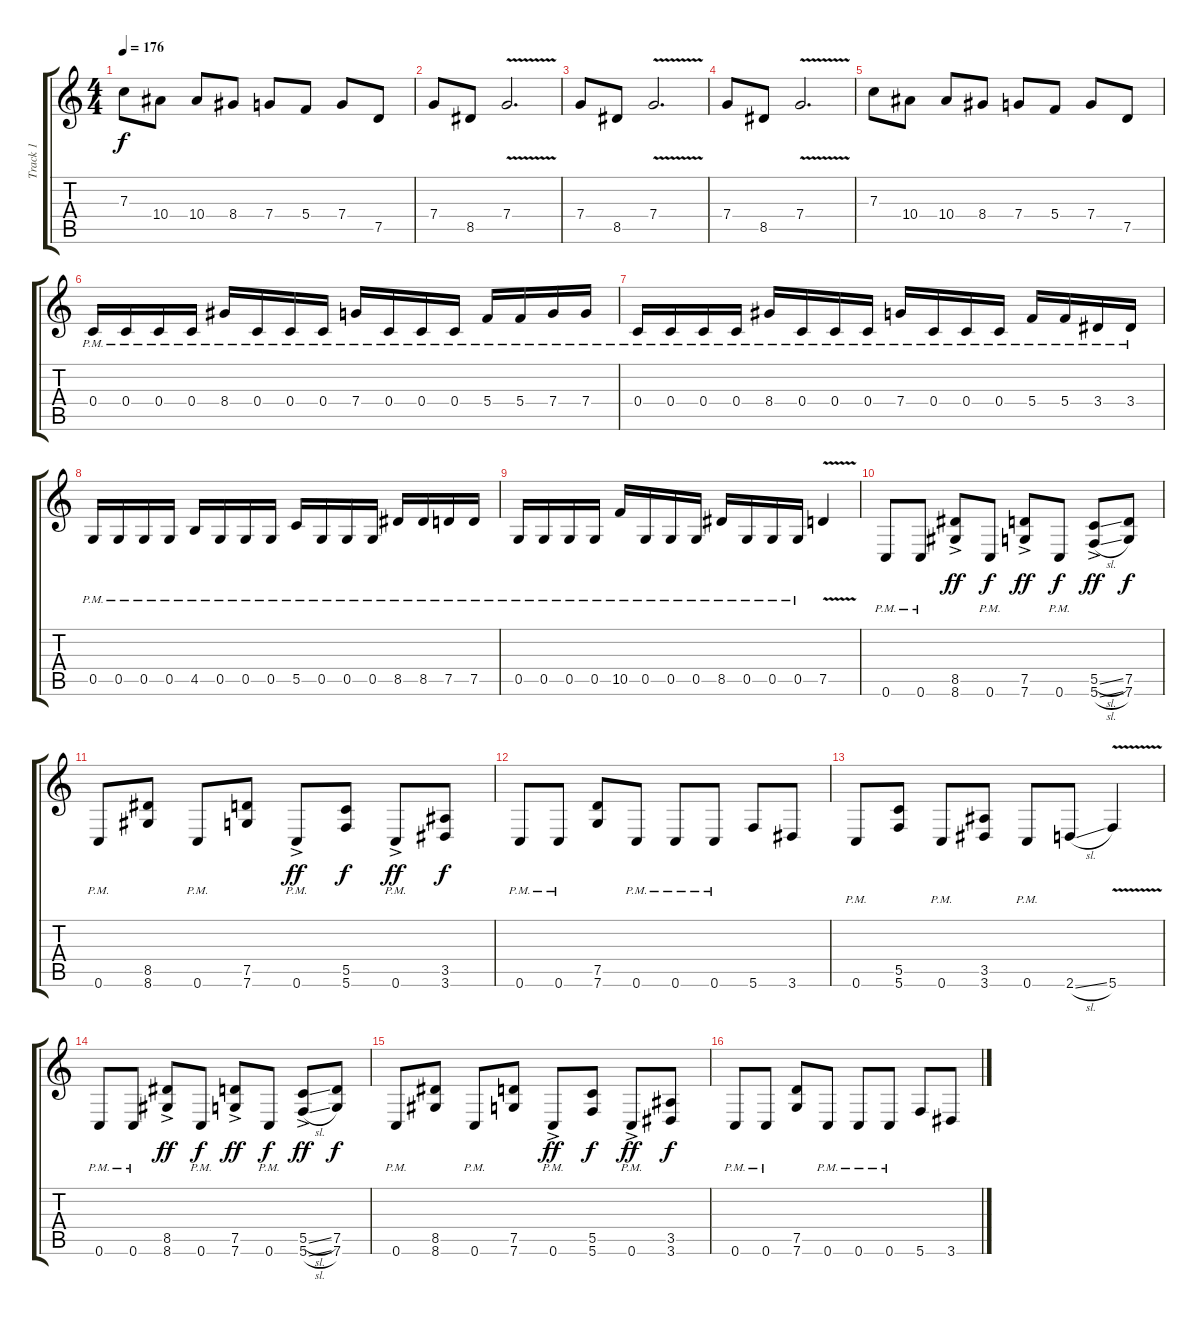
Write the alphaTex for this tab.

\track ("Track 1" "Track 1") {instrument distortionguitar}
\staff {score tabs}
\tuning (D4 A3 F3 C3 G2 C2) {hide}
\ts (4 4)
\tempo 176
\clef g2
\ks c
7.3.8{dy f} 10.4.8 10.4.8 8.4.8 7.4.8 5.4.8 7.4.8 7.5.8 |
7.4.8 8.5.8 7.4{v}.2{d} |
7.4.8 8.5.8 7.4{v}.2{d} |
7.4.8 8.5.8 7.4{v}.2{d} |
7.3.8 10.4.8 10.4.8 8.4.8 7.4.8 5.4.8 7.4.8 7.5.8 |
0.4{pm}.16 0.4{pm}.16 0.4{pm}.16 0.4{pm}.16 8.4{pm}.16 0.4{pm}.16 0.4{pm}.16 0.4{pm}.16 7.4{pm}.16 0.4{pm}.16 0.4{pm}.16 0.4{pm}.16 5.4{pm}.16 5.4{pm}.16 7.4{pm}.16 7.4{pm}.16 |
0.4{pm}.16 0.4{pm}.16 0.4{pm}.16 0.4{pm}.16 8.4{pm}.16 0.4{pm}.16 0.4{pm}.16 0.4{pm}.16 7.4{pm}.16 0.4{pm}.16 0.4{pm}.16 0.4{pm}.16 5.4{pm}.16 5.4{pm}.16 3.4{pm}.16 3.4{pm}.16 |
0.5{pm}.16 0.5{pm}.16 0.5{pm}.16 0.5{pm}.16 4.5{pm}.16 0.5{pm}.16 0.5{pm}.16 0.5{pm}.16 5.5{pm}.16 0.5{pm}.16 0.5{pm}.16 0.5{pm}.16 8.5{pm}.16 8.5{pm}.16 7.5{pm}.16 7.5{pm}.16 |
0.5{pm}.16 0.5{pm}.16 0.5{pm}.16 0.5{pm}.16 10.5{pm}.16 0.5{pm}.16 0.5{pm}.16 0.5{pm}.16 8.5{pm}.16 0.5{pm}.16 0.5{pm}.16 0.5{pm}.16 7.5{v}.4 |
0.6{pm}.8 0.6{pm}.8 (8.5{ac} 8.6{ac}).8{dy ff} 0.6{pm}.8{dy f} (7.5 7.6{ac}).8{dy ff} 0.6{pm}.8{dy f} (5.5{sl} 5.6{sl ac}).8{dy ff} (7.5 7.6).8{dy f} |
0.6{pm}.8 (8.5 8.6).8 0.6{pm}.8 (7.5 7.6).8 0.6{ac pm}.8{dy ff} (5.5 5.6).8{dy f} 0.6{ac pm}.8{dy ff} (3.5 3.6).8{dy f} |
0.6{pm}.8 0.6{pm}.8 (7.5 7.6).8 0.6{pm}.8 0.6{pm}.8 0.6{pm}.8 5.6.8 3.6.8 |
0.6{pm}.8 (5.5 5.6).8 0.6{pm}.8 (3.5 3.6).8 0.6{pm}.8 2.6{sl}.8 5.6{v}.4 |
0.6{pm}.8 0.6{pm}.8 (8.5{ac} 8.6{ac}).8{dy ff} 0.6{pm}.8{dy f} (7.5 7.6{ac}).8{dy ff} 0.6{pm}.8{dy f} (5.5{sl} 5.6{sl ac}).8{dy ff} (7.5 7.6).8{dy f} |
0.6{pm}.8 (8.5 8.6).8 0.6{pm}.8 (7.5 7.6).8 0.6{ac pm}.8{dy ff} (5.5 5.6).8{dy f} 0.6{ac pm}.8{dy ff} (3.5 3.6).8{dy f} |
0.6{pm}.8 0.6{pm}.8 (7.5 7.6).8 0.6{pm}.8 0.6{pm}.8 0.6{pm}.8 5.6.8 3.6.8
